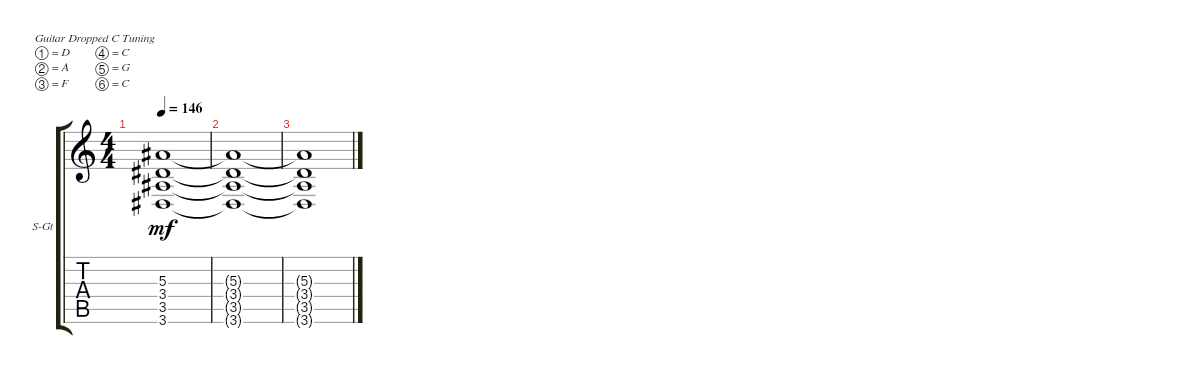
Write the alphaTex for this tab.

\defaultSystemsLayout 4
\bracketExtendMode groupsimilarinstruments
\firstSystemTrackNameOrientation horizontal
\otherSystemsTrackNameOrientation horizontal
\track ("Guitar Left" "S-Gt") {instrument acousticguitarsteel}
\staff {score tabs}
\tuning (D4 A3 F3 C3 G2 C2)
\ts (4 4)
\tempo 146
\clef g2
\ks c
(3.5{t} 3.6{t} 3.4{t} 5.3{t}).1{dy mf} |
(5.3{t} 3.4{t} 3.5{t} 3.6{t}).1 |
(3.6{t} 3.5{t} 3.4{t} 5.3{t}).1
